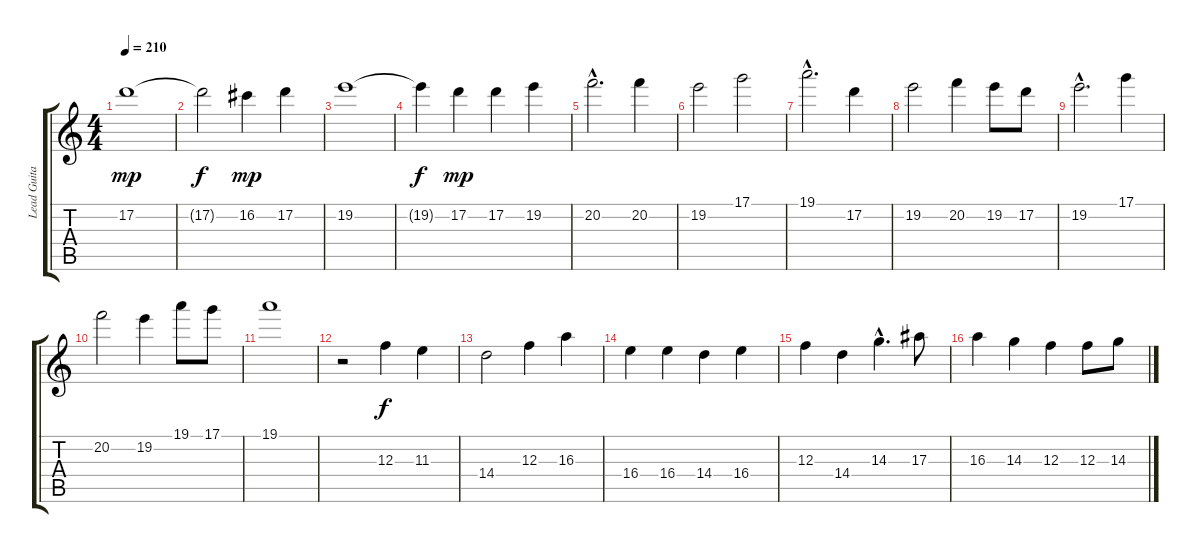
\track ("Lead Guitar" "Lead Guita") {instrument overdrivenguitar}
\staff {score tabs}
\tuning (D4 A3 F3 C3 G2 D2) {hide}
\ts (4 4)
\tempo 210
\clef g2
\ks c
17.2.1{dy mp} |
17.2{t}.2{dy f} 16.2.4{dy mp} 17.2.4 |
19.2.1 |
19.2{t}.4{dy f} 17.2.4{dy mp} 17.2.4 19.2.4 |
20.2{hac}.2{d} 20.2.4 |
19.2.2 17.1.2 |
19.1{hac}.2{d} 17.2.4 |
19.2.2 20.2.4 19.2.8 17.2.8 |
19.2{hac}.2{d} 17.1.4 |
20.2.2 19.2.4 19.1.8 17.1.8 |
19.1.1 |
r.2{balance 5} 12.3.4{dy f} 11.3.4 |
14.4.2 12.3.4 16.3.4 |
16.4.4 16.4.4 14.4.4 16.4.4 |
12.3.4 14.4.4 14.3{hac}.4{d} 17.3.8 |
16.3.4 14.3.4 12.3.4 12.3.8 14.3.8
